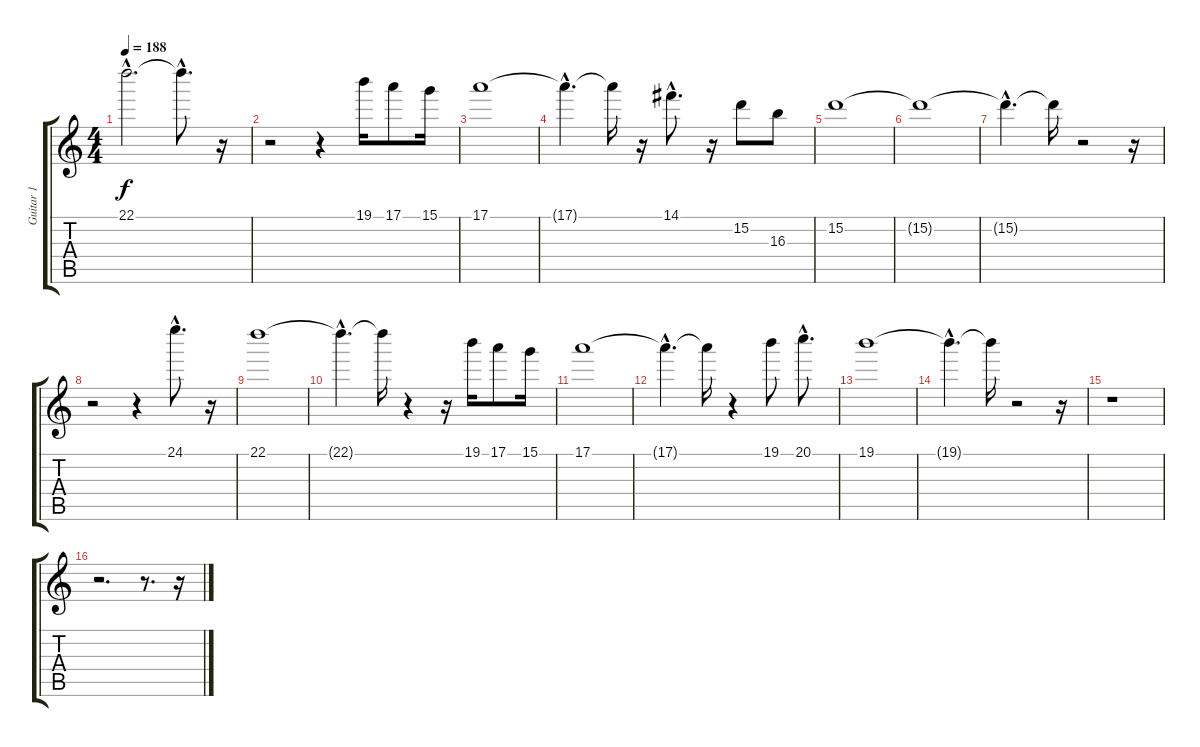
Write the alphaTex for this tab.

\track ("Guitar 1" "Guitar 1") {instrument distortionguitar}
\staff {score tabs}
\tuning (E4 B3 G3 D3 A2 E2) {hide}
\ts (4 4)
\tempo 188
\clef g2
\ks c
22.1{hac}.2{d dy f} 22.1{hac t}.8{d} r.16 |
r.2 r.4 19.1.16 17.1.8 15.1.16 |
17.1.1 |
17.1{hac t}.4{d} 17.1{t}.16 r.16 14.1{hac}.8{d} r.16 15.2.8 16.3.8 |
15.2.1 |
15.2{t}.1 |
15.2{hac t}.4{d} 15.2{t}.16 r.2 r.16 |
r.2 r.4 24.1{hac}.8{d} r.16 |
22.1.1 |
22.1{hac t}.4{d} 22.1{t}.16 r.4 r.16 19.1.16 17.1.8 15.1.16 |
17.1.1 |
17.1{hac t}.4{d} 17.1{t}.16 r.4 19.1.8 20.1{hac}.8{d} |
19.1.1 |
19.1{hac t}.4{d} 19.1{t}.16 r.2 r.16 |
r.1 |
r.2{d} r.8{d} r.16
